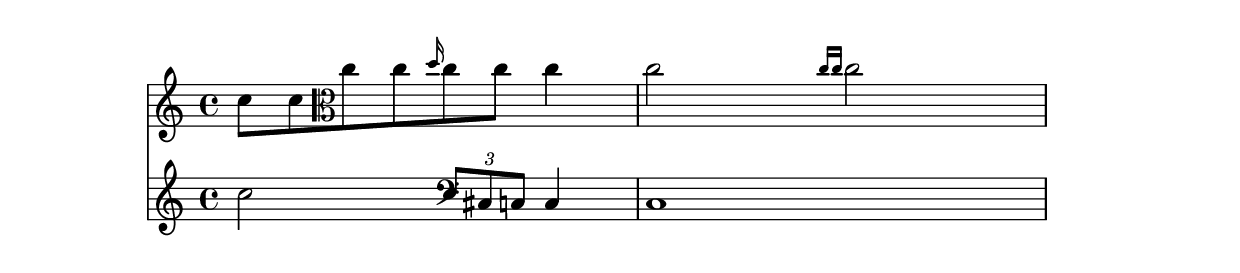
%% DO NOT EDIT this file manually; it is automatically
%% generated from LSR http://lsr.di.unimi.it
%% Make any changes in LSR itself, or in Documentation/snippets/new/ ,
%% and then run scripts/auxiliar/makelsr.py
%%
%% This file is in the public domain.
\version "2.18.0"

\header {
  lsrtags = "spacing, tweaks-and-overrides"

  texidoc = "
If @code{strict-note-spacing} is set spacing of notes is not influenced
by bars or clefs within a system. Rather, they are placed just before
the note that occurs at the same time. This may cause collisions.

"
  doctitle = "Proportional strict notespacing"
} % begin verbatim


\relative c'' <<
  \override Score.SpacingSpanner.strict-note-spacing = ##t
  \set Score.proportionalNotationDuration = #(ly:make-moment 1/16)
  \new Staff {
    c8[ c \clef alto c c \grace { d16 } c8 c] c4
    c2 \grace { c16 c16 } c2
  }
  \new Staff {
    c2 \tuplet 3/2 { c8 \clef bass cis,, c } c4
    c1
  }
>>
